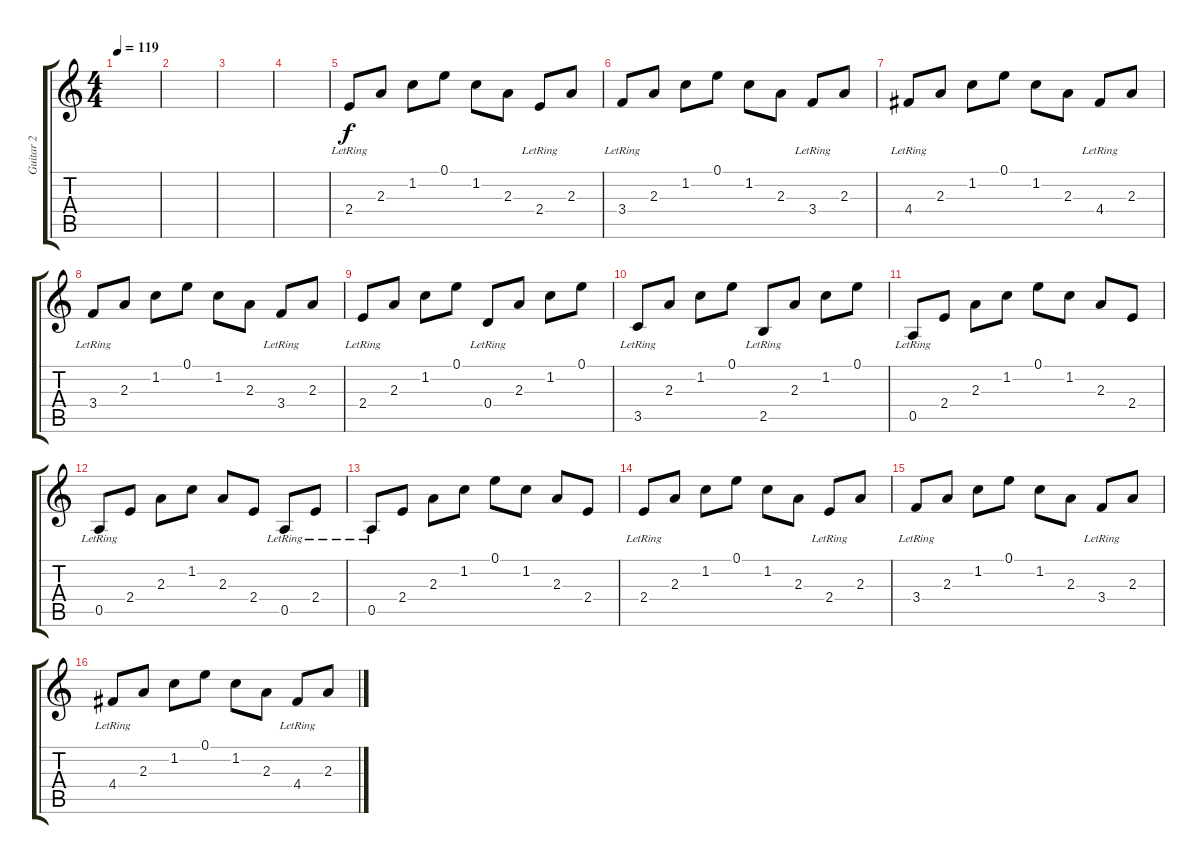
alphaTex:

\track ("Guitar 2" "Guitar 2") {instrument acousticguitarnylon}
\staff {score tabs}
\tuning (E4 B3 G3 D3 A2 E2) {hide}
\ts (4 4)
\tempo 119
\clef g2
\ks c
|
|
|
|
2.4{lr}.8 2.3.8 1.2.8 0.1.8 1.2.8 2.3.8 2.4{lr}.8 2.3.8 |
3.4{lr}.8 2.3.8 1.2.8 0.1.8 1.2.8 2.3.8 3.4{lr}.8 2.3.8 |
4.4{lr}.8 2.3.8 1.2.8 0.1.8 1.2.8 2.3.8 4.4{lr}.8 2.3.8 |
3.4{lr}.8 2.3.8 1.2.8 0.1.8 1.2.8 2.3.8 3.4{lr}.8 2.3.8 |
2.4{lr}.8 2.3.8 1.2.8 0.1.8 0.4{lr}.8 2.3.8 1.2.8 0.1.8 |
3.5{lr}.8 2.3.8 1.2.8 0.1.8 2.5{lr}.8 2.3.8 1.2.8 0.1.8 |
0.5{lr}.8 2.4.8 2.3.8 1.2.8 0.1.8 1.2.8 2.3.8 2.4.8 |
0.5{lr}.8 2.4.8 2.3.8 1.2.8 2.3.8 2.4.8 0.5{lr}.8 2.4{lr}.8 |
0.5{lr}.8 2.4.8 2.3.8 1.2.8 0.1.8 1.2.8 2.3.8 2.4.8 |
2.4{lr}.8 2.3.8 1.2.8 0.1.8 1.2.8 2.3.8 2.4{lr}.8 2.3.8 |
3.4{lr}.8 2.3.8 1.2.8 0.1.8 1.2.8 2.3.8 3.4{lr}.8 2.3.8 |
4.4{lr}.8 2.3.8 1.2.8 0.1.8 1.2.8 2.3.8 4.4{lr}.8 2.3.8
